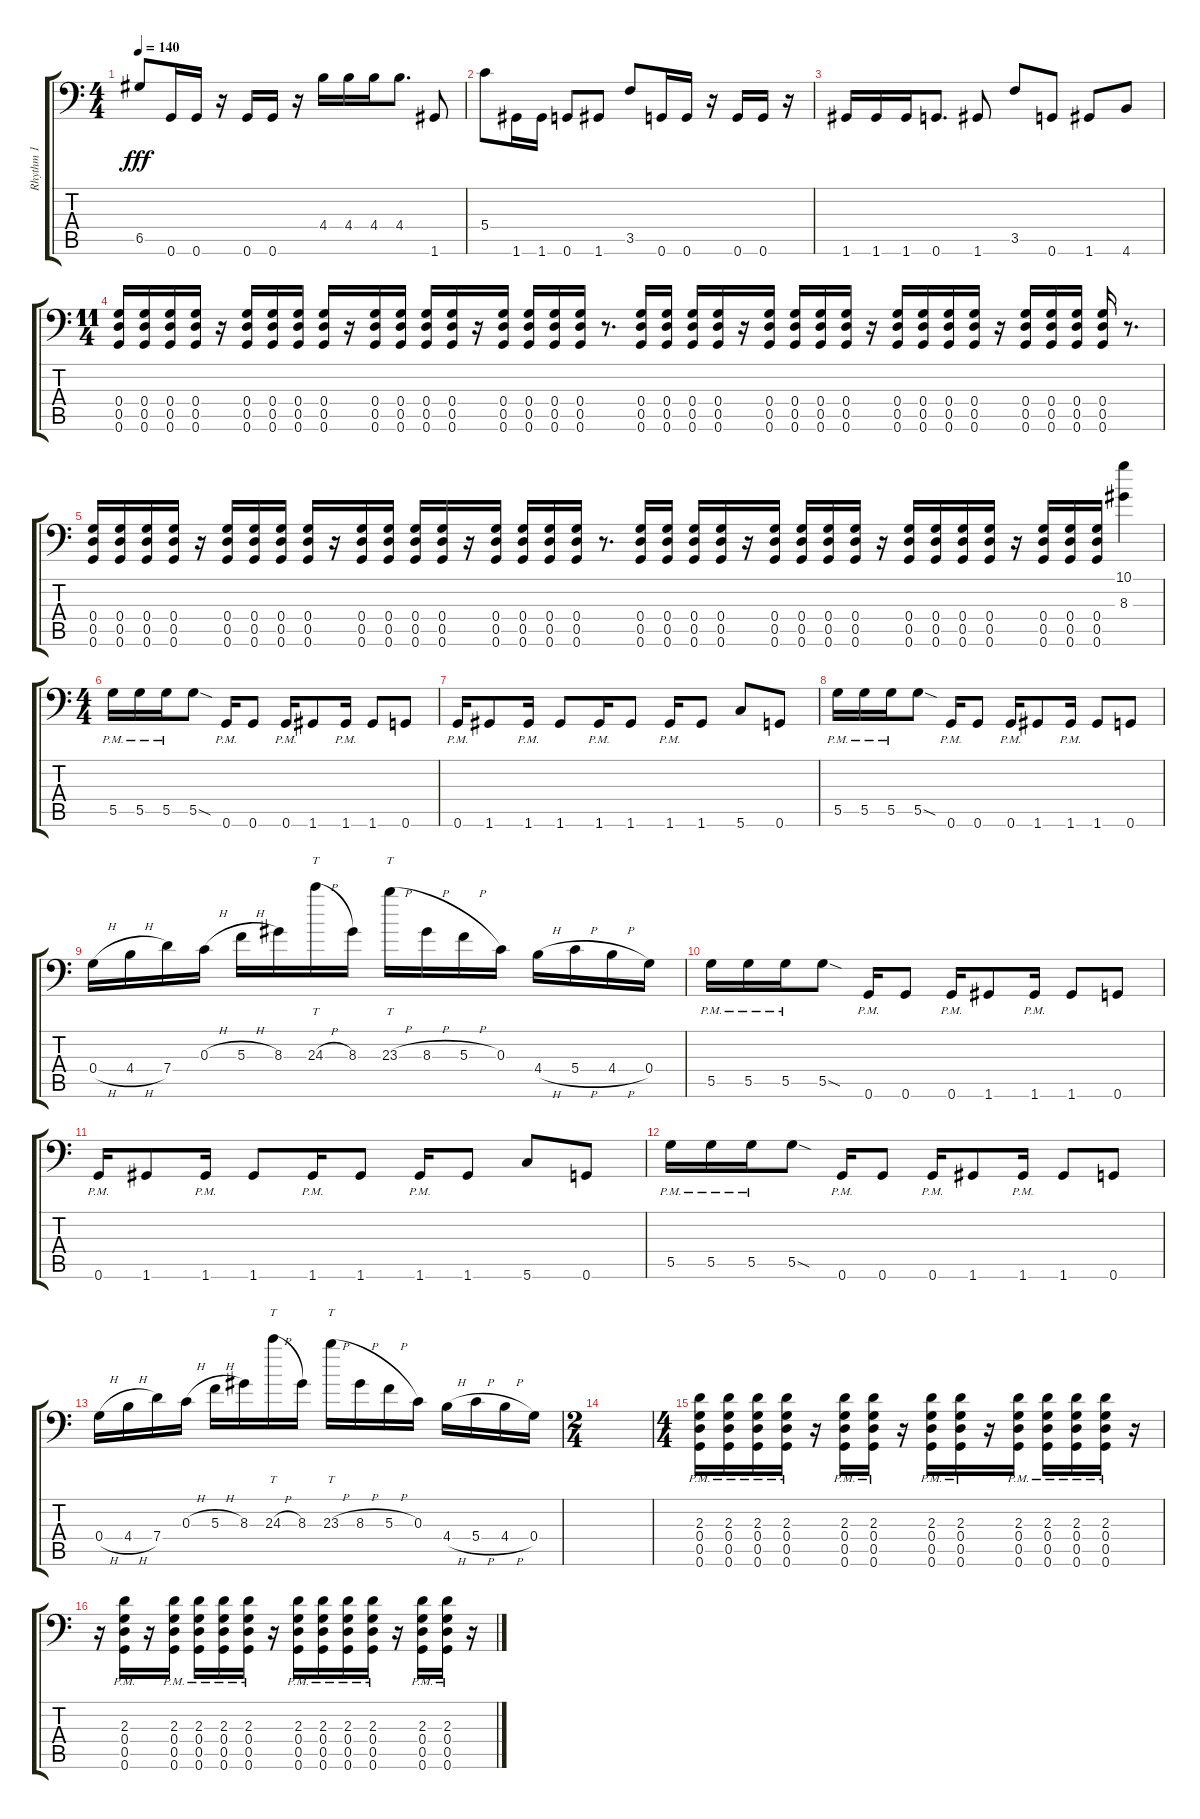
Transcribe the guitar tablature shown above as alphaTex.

\track ("Rhythm 1" "Rhythm 1") {instrument distortionguitar}
\staff {score tabs}
\tuning (A3 E3 C3 G2 D2 G1) {hide}
\ts (4 4)
\tempo 140
\clef f4
\ks c
6.5.8{dy fff} 0.6.16 0.6.16 r.16 0.6.16 0.6.16 r.16 4.4.16 4.4.16 4.4.16 4.4.8{d} 1.6.8 |
5.4.8 1.6.16 1.6.16 0.6.8 1.6.8 3.5.8 0.6.16 0.6.16 r.16 0.6.16 0.6.16 r.16 |
1.6.16 1.6.16 1.6.16 0.6.8{d} 1.6.8 3.5.8 0.6.8 1.6.8 4.6.8 |
\ts (11 4)
(0.4 0.5 0.6).16{volume 12} (0.4 0.5 0.6).16 (0.4 0.5 0.6).16 (0.4 0.5 0.6).16 r.16 (0.4 0.5 0.6).16 (0.4 0.5 0.6).16 (0.4 0.5 0.6).16 (0.4 0.5 0.6).16 r.16 (0.4 0.5 0.6).16 (0.4 0.5 0.6).16 (0.4 0.5 0.6).16 (0.4 0.5 0.6).16 r.16 (0.4 0.5 0.6).16 (0.4 0.5 0.6).16 (0.4 0.5 0.6).16 (0.4 0.5 0.6).16 r.8{d} (0.4 0.5 0.6).16 (0.4 0.5 0.6).16 (0.4 0.5 0.6).16 (0.4 0.5 0.6).16 r.16 (0.4 0.5 0.6).16 (0.4 0.5 0.6).16 (0.4 0.5 0.6).16 (0.4 0.5 0.6).16 r.16 (0.4 0.5 0.6).16 (0.4 0.5 0.6).16 (0.4 0.5 0.6).16 (0.4 0.5 0.6).16 r.16 (0.4 0.5 0.6).16 (0.4 0.5 0.6).16 (0.4 0.5 0.6).16 (0.4 0.5 0.6).16 r.8{d} |
(0.4 0.5 0.6).16 (0.4 0.5 0.6).16 (0.4 0.5 0.6).16 (0.4 0.5 0.6).16 r.16 (0.4 0.5 0.6).16 (0.4 0.5 0.6).16 (0.4 0.5 0.6).16 (0.4 0.5 0.6).16 r.16 (0.4 0.5 0.6).16 (0.4 0.5 0.6).16 (0.4 0.5 0.6).16 (0.4 0.5 0.6).16 r.16 (0.4 0.5 0.6).16 (0.4 0.5 0.6).16 (0.4 0.5 0.6).16 (0.4 0.5 0.6).16 r.8{d} (0.4 0.5 0.6).16 (0.4 0.5 0.6).16 (0.4 0.5 0.6).16 (0.4 0.5 0.6).16 r.16 (0.4 0.5 0.6).16 (0.4 0.5 0.6).16 (0.4 0.5 0.6).16 (0.4 0.5 0.6).16 r.16 (0.4 0.5 0.6).16 (0.4 0.5 0.6).16 (0.4 0.5 0.6).16 (0.4 0.5 0.6).16 r.16 (0.4 0.5 0.6).16 (0.4 0.5 0.6).16 (0.4 0.5 0.6).16 (10.1 8.3).4 |
\ts (4 4)
5.5{pm}.16{volume 14} 5.5{pm}.16 5.5{pm}.16 5.5{sod}.8 0.6{pm}.16 0.6.8 0.6{pm}.16 1.6.8 1.6{pm}.16 1.6.8 0.6.8 |
0.6{pm}.16 1.6.8 1.6{pm}.16 1.6.8 1.6{pm}.16 1.6.8 1.6{pm}.16 1.6.8 5.6.8 0.6.8 |
5.5{pm}.16 5.5{pm}.16 5.5{pm}.16 5.5{sod}.8 0.6{pm}.16 0.6.8 0.6{pm}.16 1.6.8 1.6{pm}.16 1.6.8 0.6.8 |
0.4{h}.16 4.4{h}.16 7.4.16 0.3{h}.16 5.3{h}.16 8.3.16 24.3{h}.16{tt} 8.3.16 23.3{h}.16{tt} 8.3{h}.16 5.3{h}.16 0.3.16 4.4{h}.16 5.4{h}.16 4.4{h}.16 0.4.16 |
5.5{pm}.16 5.5{pm}.16 5.5{pm}.16 5.5{sod}.8 0.6{pm}.16 0.6.8 0.6{pm}.16 1.6.8 1.6{pm}.16 1.6.8 0.6.8 |
0.6{pm}.16 1.6.8 1.6{pm}.16 1.6.8 1.6{pm}.16 1.6.8 1.6{pm}.16 1.6.8 5.6.8 0.6.8 |
5.5{pm}.16 5.5{pm}.16 5.5{pm}.16 5.5{sod}.8 0.6{pm}.16 0.6.8 0.6{pm}.16 1.6.8 1.6{pm}.16 1.6.8 0.6.8 |
0.4{h}.16 4.4{h}.16 7.4.16 0.3{h}.16 5.3{h}.16 8.3.16 24.3{h}.16{tt} 8.3.16 23.3{h}.16{tt} 8.3{h}.16 5.3{h}.16 0.3.16 4.4{h}.16 5.4{h}.16 4.4{h}.16 0.4.16 |
\ts (2 4)
|
\ts (4 4)
(2.3{pm} 0.4{pm} 0.5{pm} 0.6{pm}).16 (2.3{pm} 0.4{pm} 0.5{pm} 0.6{pm}).16 (2.3{pm} 0.4{pm} 0.5{pm} 0.6{pm}).16 (2.3{pm} 0.4{pm} 0.5{pm} 0.6{pm}).16 r.16 (2.3{pm} 0.4{pm} 0.5{pm} 0.6{pm}).16 (2.3{pm} 0.4{pm} 0.5{pm} 0.6{pm}).16 r.16 (2.3{pm} 0.4{pm} 0.5{pm} 0.6{pm}).16 (2.3{pm} 0.4{pm} 0.5{pm} 0.6{pm}).16 r.16 (2.3{pm} 0.4{pm} 0.5{pm} 0.6{pm}).16 (2.3{pm} 0.4{pm} 0.5{pm} 0.6{pm}).16 (2.3{pm} 0.4{pm} 0.5{pm} 0.6{pm}).16 (2.3{pm} 0.4{pm} 0.5{pm} 0.6{pm}).16 r.16 |
r.16 (2.3{pm} 0.4{pm} 0.5{pm} 0.6{pm}).16 r.16 (2.3{pm} 0.4{pm} 0.5{pm} 0.6{pm}).16 (2.3{pm} 0.4{pm} 0.5{pm} 0.6{pm}).16 (2.3{pm} 0.4{pm} 0.5{pm} 0.6{pm}).16 (2.3{pm} 0.4{pm} 0.5{pm} 0.6{pm}).16 r.16 (2.3{pm} 0.4{pm} 0.5{pm} 0.6{pm}).16 (2.3{pm} 0.4{pm} 0.5{pm} 0.6{pm}).16 (2.3{pm} 0.4{pm} 0.5{pm} 0.6{pm}).16 (2.3{pm} 0.4{pm} 0.5{pm} 0.6{pm}).16 r.16 (2.3{pm} 0.4{pm} 0.5{pm} 0.6{pm}).16 (2.3{pm} 0.4{pm} 0.5{pm} 0.6{pm}).16 r.16
